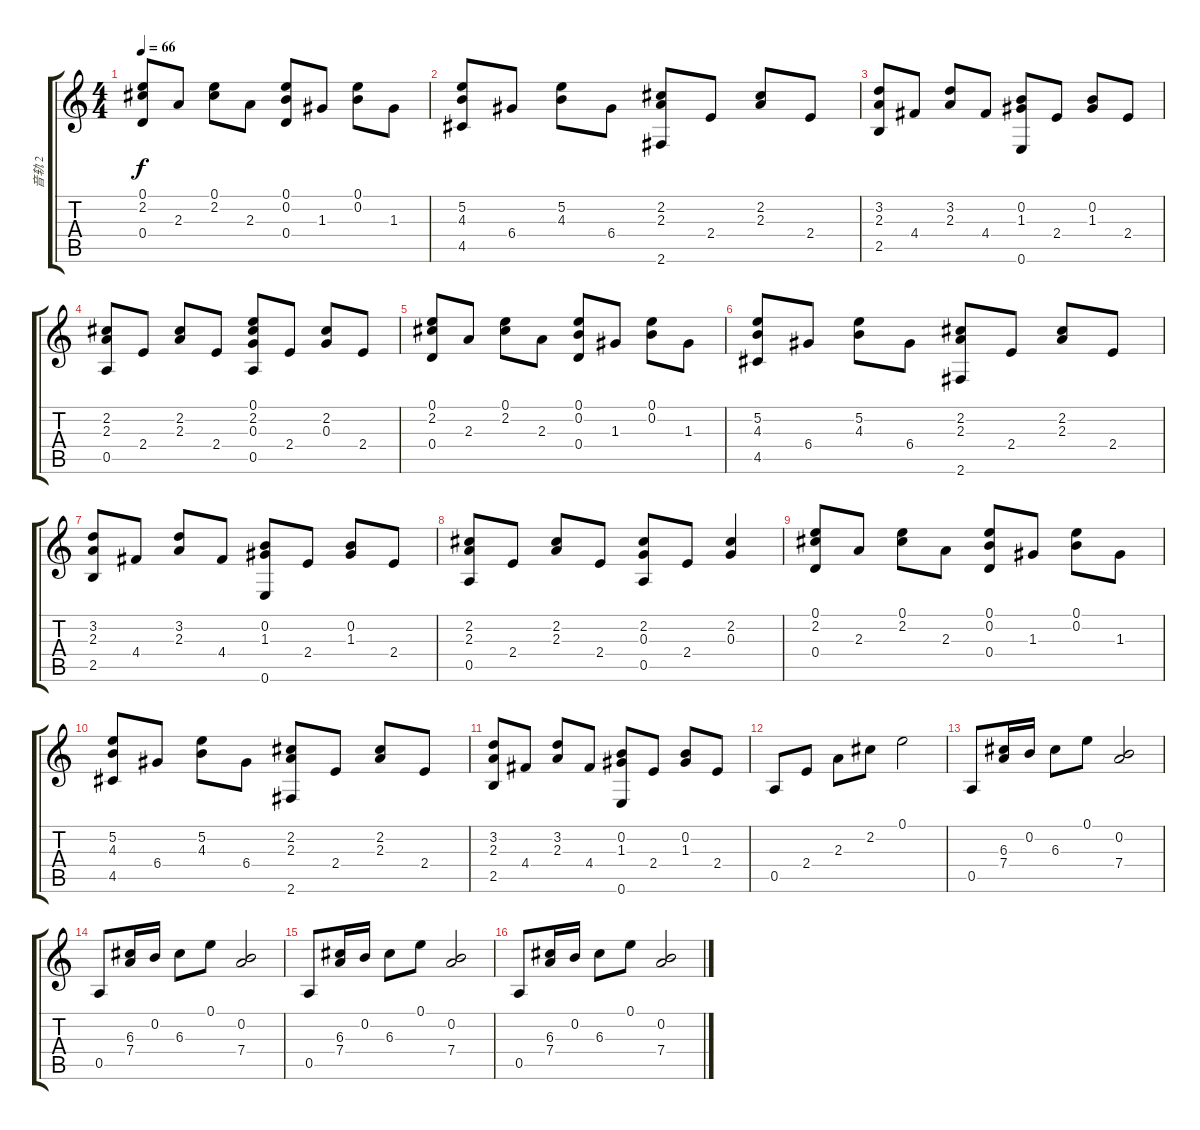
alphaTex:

\track ("音轨 2" "音轨 2") {instrument acousticguitarsteel}
\staff {score tabs}
\tuning (E4 B3 G3 D3 A2 E2) {hide}
\ts (4 4)
\tempo 66
\clef g2
\ks c
(0.1 2.2 0.4).8{dy f} 2.3.8 (0.1 2.2).8 2.3.8 (0.1 0.2 0.4).8 1.3.8 (0.1 0.2).8 1.3.8 |
(5.2 4.3 4.5).8 6.4.8 (5.2 4.3).8 6.4.8 (2.2 2.3 2.6).8 2.4.8 (2.2 2.3).8 2.4.8 |
(3.2 2.3 2.5).8 4.4.8 (3.2 2.3).8 4.4.8 (0.2 1.3 0.6).8 2.4.8 (0.2 1.3).8 2.4.8 |
(2.2 2.3 0.5).8 2.4.8 (2.2 2.3).8 2.4.8 (0.1 2.2 0.3 0.5).8 2.4.8 (2.2 0.3).8 2.4.8 |
(0.1 2.2 0.4).8 2.3.8 (0.1 2.2).8 2.3.8 (0.1 0.2 0.4).8 1.3.8 (0.1 0.2).8 1.3.8 |
(5.2 4.3 4.5).8 6.4.8 (5.2 4.3).8 6.4.8 (2.2 2.3 2.6).8 2.4.8 (2.2 2.3).8 2.4.8 |
(3.2 2.3 2.5).8 4.4.8 (3.2 2.3).8 4.4.8 (0.2 1.3 0.6).8 2.4.8 (0.2 1.3).8 2.4.8 |
(2.2 2.3 0.5).8 2.4.8 (2.2 2.3).8 2.4.8 (2.2 0.3 0.5).8 2.4.8 (2.2 0.3).4 |
(0.1 2.2 0.4).8 2.3.8 (0.1 2.2).8 2.3.8 (0.1 0.2 0.4).8 1.3.8 (0.1 0.2).8 1.3.8 |
(5.2 4.3 4.5).8 6.4.8 (5.2 4.3).8 6.4.8 (2.2 2.3 2.6).8 2.4.8 (2.2 2.3).8 2.4.8 |
(3.2 2.3 2.5).8 4.4.8 (3.2 2.3).8 4.4.8 (0.2 1.3 0.6).8 2.4.8 (0.2 1.3).8 2.4.8 |
0.5.8 2.4.8 2.3.8 2.2.8 0.1.2 |
0.5.8 (6.3 7.4).16 0.2.16 6.3.8 0.1.8 (0.2 7.4).2 |
0.5.8 (6.3 7.4).16 0.2.16 6.3.8 0.1.8 (0.2 7.4).2 |
0.5.8 (6.3 7.4).16 0.2.16 6.3.8 0.1.8 (0.2 7.4).2 |
0.5.8 (6.3 7.4).16 0.2.16 6.3.8 0.1.8 (0.2 7.4).2
